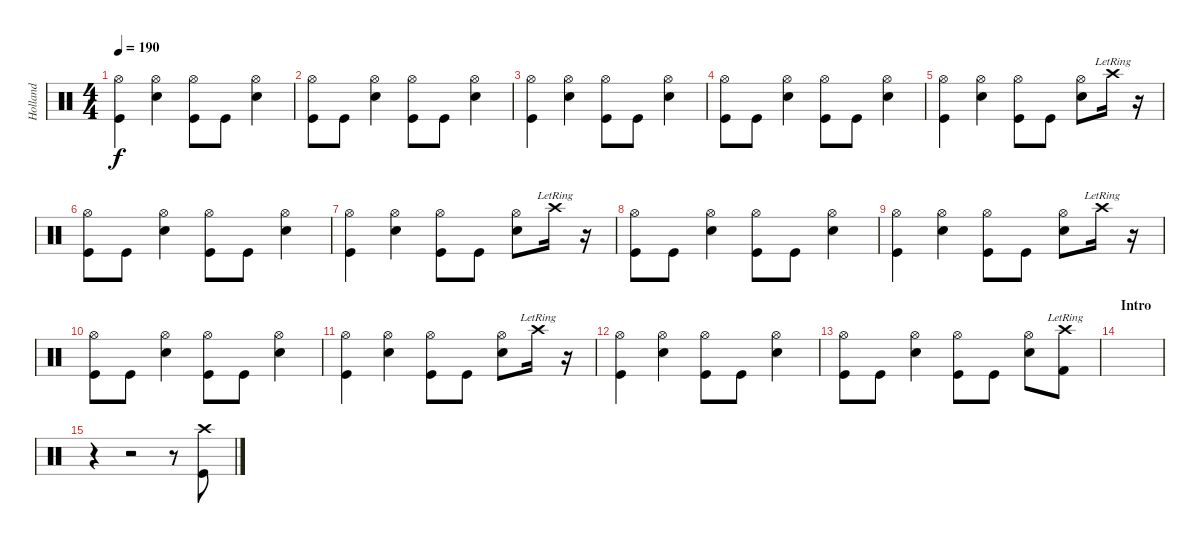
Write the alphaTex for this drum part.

\track ("Holland" "Holland") {instrument percussion}
\staff {score}
\articulation defaults
\ts (4 4)
\tempo 190
\clef neutral
\ks c
("Hi-Hat (open)" "Kick (hit)").4{dy f} ("Hi-Hat (open)" "Snare (hit) 2").4 ("Hi-Hat (open)" "Kick (hit)").8 "Kick (hit)".8 ("Hi-Hat (open)" "Snare (hit) 2").4 |
("Hi-Hat (open)" "Kick (hit)").8 "Kick (hit)".8 ("Hi-Hat (open)" "Snare (hit) 2").4 ("Hi-Hat (open)" "Kick (hit)").8 "Kick (hit)".8 ("Hi-Hat (open)" "Snare (hit) 2").4 |
("Hi-Hat (open)" "Kick (hit)").4 ("Hi-Hat (open)" "Snare (hit) 2").4 ("Hi-Hat (open)" "Kick (hit)").8 "Kick (hit)".8 ("Hi-Hat (open)" "Snare (hit) 2").4 |
("Hi-Hat (open)" "Kick (hit)").8 "Kick (hit)".8 ("Hi-Hat (open)" "Snare (hit) 2").4 ("Hi-Hat (open)" "Kick (hit)").8 "Kick (hit)".8 ("Hi-Hat (open)" "Snare (hit) 2").4 |
("Hi-Hat (open)" "Kick (hit)").4 ("Hi-Hat (open)" "Snare (hit) 2").4 ("Hi-Hat (open)" "Kick (hit)").8 "Kick (hit)".8 ("Hi-Hat (open)" "Snare (hit) 2").8 "Crash high (hit)"{lr}.16 r.16 |
("Hi-Hat (open)" "Kick (hit)").8 "Kick (hit)".8 ("Hi-Hat (open)" "Snare (hit) 2").4 ("Hi-Hat (open)" "Kick (hit)").8 "Kick (hit)".8 ("Hi-Hat (open)" "Snare (hit) 2").4 |
("Hi-Hat (open)" "Kick (hit)").4 ("Hi-Hat (open)" "Snare (hit) 2").4 ("Hi-Hat (open)" "Kick (hit)").8 "Kick (hit)".8 ("Hi-Hat (open)" "Snare (hit) 2").8 "Crash high (hit)"{lr}.16 r.16 |
("Hi-Hat (open)" "Kick (hit)").8 "Kick (hit)".8 ("Hi-Hat (open)" "Snare (hit) 2").4 ("Hi-Hat (open)" "Kick (hit)").8 "Kick (hit)".8 ("Hi-Hat (open)" "Snare (hit) 2").4 |
("Hi-Hat (open)" "Kick (hit)").4 ("Hi-Hat (open)" "Snare (hit) 2").4 ("Hi-Hat (open)" "Kick (hit)").8 "Kick (hit)".8 ("Hi-Hat (open)" "Snare (hit) 2").8 "Crash high (hit)"{lr}.16 r.16 |
("Hi-Hat (open)" "Kick (hit)").8 "Kick (hit)".8 ("Hi-Hat (open)" "Snare (hit) 2").4 ("Hi-Hat (open)" "Kick (hit)").8 "Kick (hit)".8 ("Hi-Hat (open)" "Snare (hit) 2").4 |
("Hi-Hat (open)" "Kick (hit)").4 ("Hi-Hat (open)" "Snare (hit) 2").4 ("Hi-Hat (open)" "Kick (hit)").8 "Kick (hit)".8 ("Hi-Hat (open)" "Snare (hit) 2").8 "Crash high (hit)"{lr}.16 r.16 |
("Hi-Hat (open)" "Kick (hit)").4 ("Hi-Hat (open)" "Snare (hit) 2").4 ("Hi-Hat (open)" "Kick (hit)").8 "Kick (hit)".8 ("Hi-Hat (open)" "Snare (hit) 2").4 |
("Hi-Hat (open)" "Kick (hit)").8 "Kick (hit)".8 ("Hi-Hat (open)" "Snare (hit) 2").4 ("Hi-Hat (open)" "Kick (hit)").8 "Kick (hit)".8 ("Hi-Hat (open)" "Snare (hit) 2").8 ("Crash high (hit)"{lr} "Kick (hit) 2"{lr}).8 |
\section ("" "Intro")
|
r.4 r.2 r.8 ("Crash high (hit)" "Kick (hit)").8
